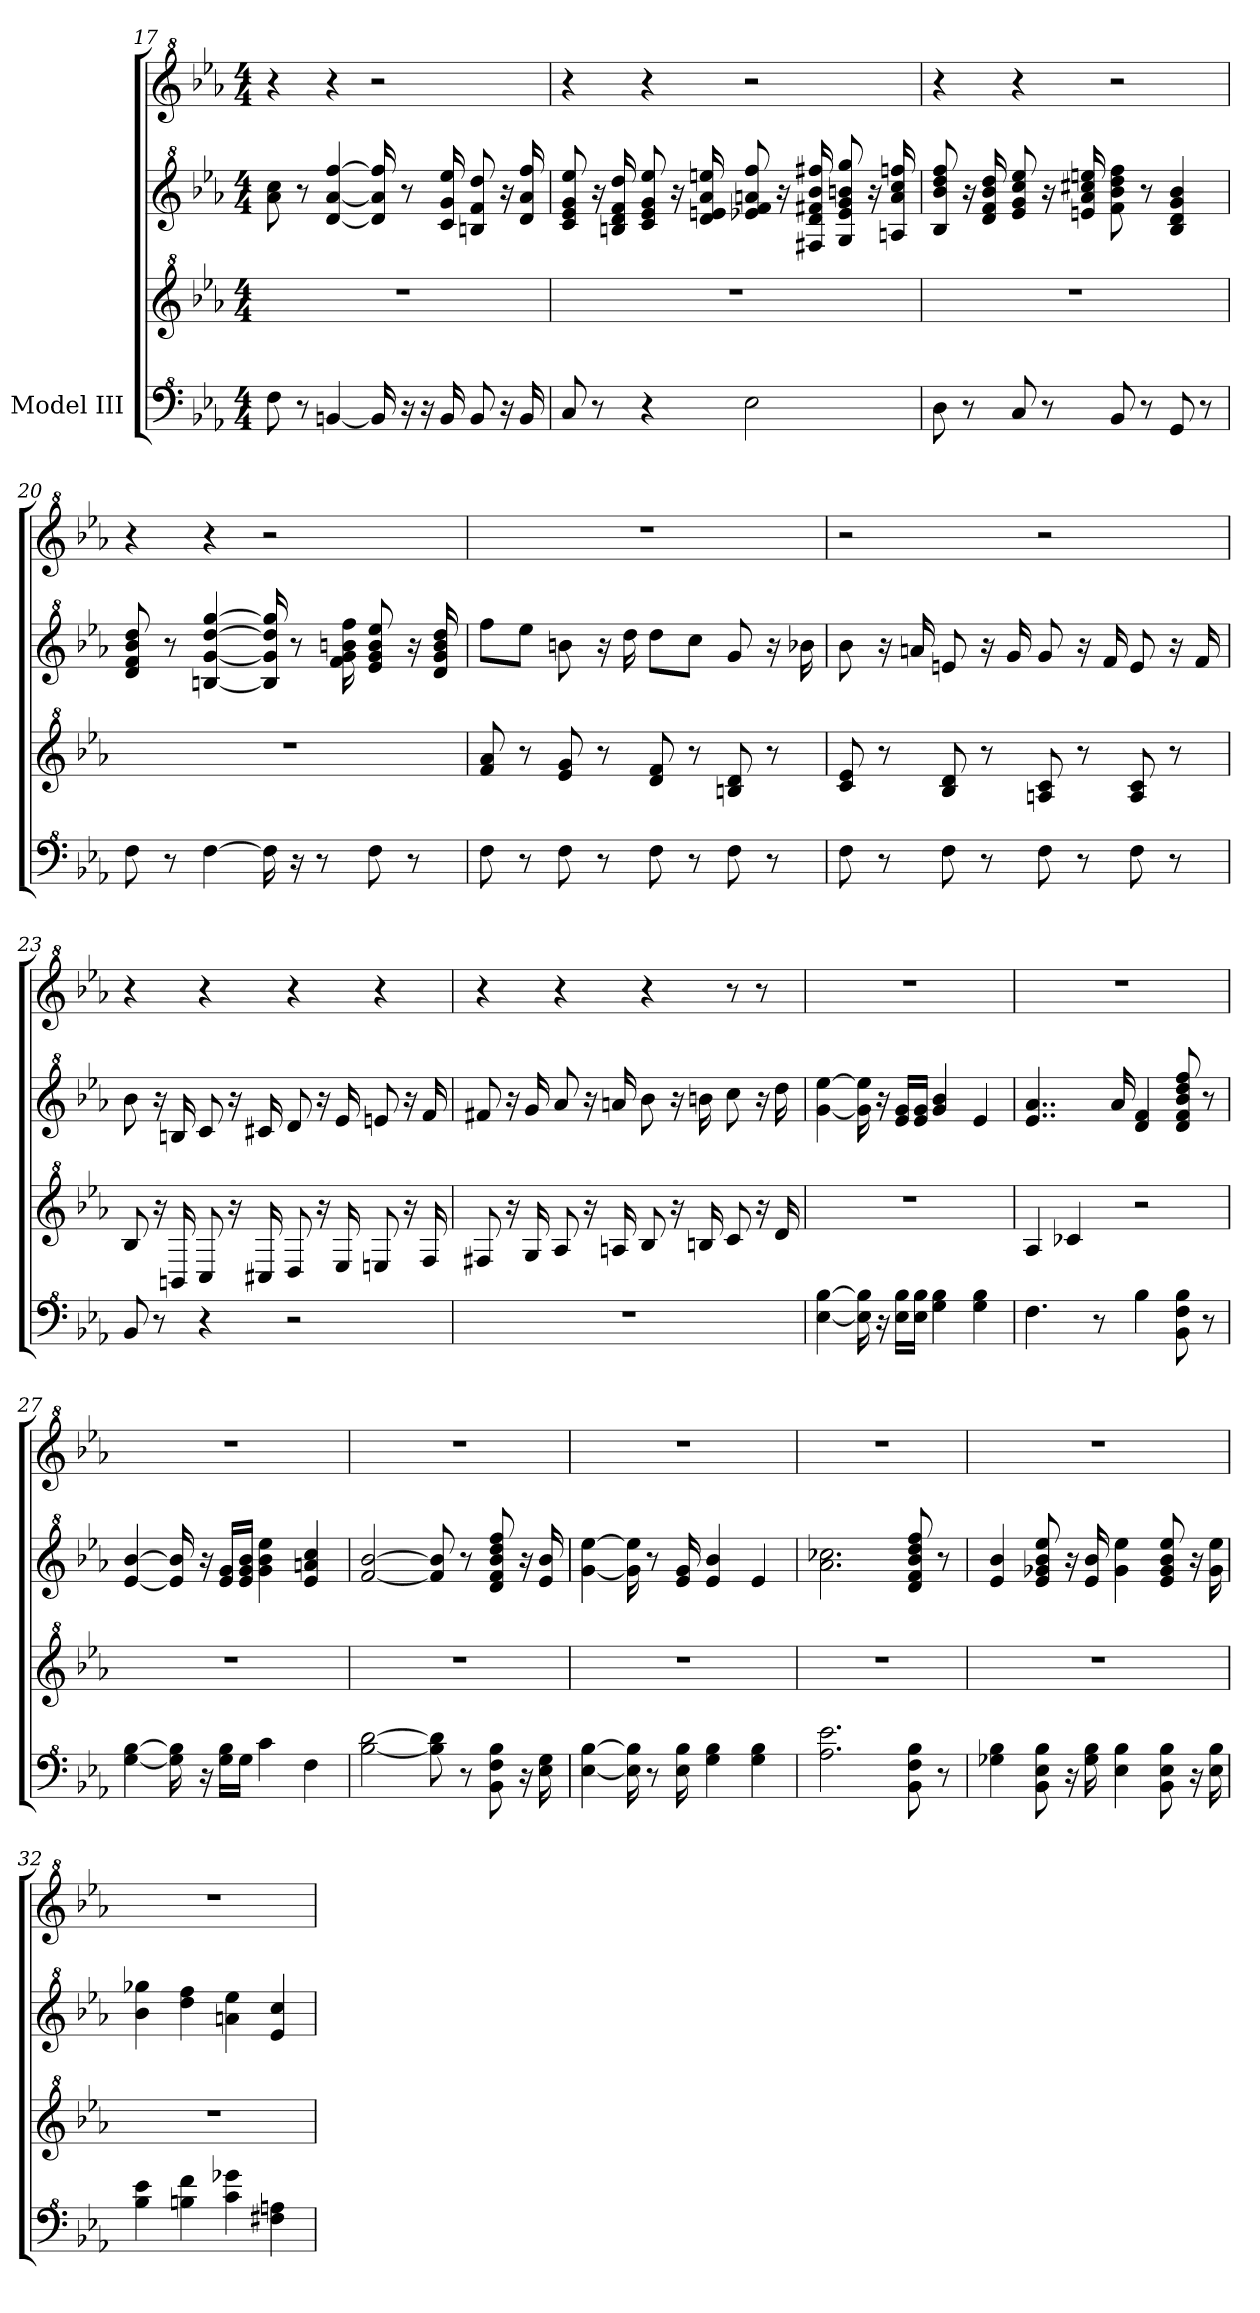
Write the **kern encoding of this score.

**kern	**kern	**kern	**kern
*part1	*part1	*part1	*part1
*staff4	*staff3	*staff2	*staff1
*I"Model III	*	*	*
*clefF^4	*clefG^2	*clefG^2	*clefG^2
*k[b-e-a-]	*k[b-e-a-]	*k[b-e-a-]	*k[b-e-a-]
*M4/4	*M4/4	*M4/4	*M4/4
=17	=17	=17	=17
8f\	1r	8aa-\ 8ccc\	4r
8r	.	8r	.
*	*	*	*MM136
[4Bn/	.	[4dd/ [4aa-/ [4fff/	4r
16B/]	.	16dd/] 16aa-/] 16fff/]	2r
16r	.	8r	.
16r	.	.	.
16B/	.	16cc/ 16gg/ 16eee-/	.
8B/	.	8bn/ 8ff/ 8ddd/	.
16r	.	16r	.
16B/	.	16dd/ 16aa-/ 16fff/	.
!!LO:LB:g=z
=18	=18	=18	=18
8c/	1r	8cc/ 8ee-/ 8gg/ 8eee-/	4r
8r	.	16r	.
.	.	16bn/ 16dd/ 16ff/ 16ddd/	.
*	*	*	*MM138
4r	.	8cc/ 8ee-/ 8gg/ 8eee-/	4r
.	.	16r	.
.	.	16dd/ 16een/ 16aa-/ 16eeen/	.
2e-\	.	8ee-X/ 8ff/ 8aan/ 8fff/	2r
.	.	16r	.
.	.	16f#X/ 16dd/ 16ff#X/ 16bb-/ 16fff#X/	.
.	.	8g/ 8ee-/ 8gg/ 8bbn/ 8ggg/	.
.	.	16r	.
.	.	16an/ 16aa/ 16ccc/ 16fffn/	.
=19	=19	=19	=19
8d\	1r	8b-/ 8bb-/ 8ddd/ 8fff/	4r
8r	.	16r	.
.	.	16dd/ 16ff/ 16bb-/ 16ddd/	.
*	*	*	*MM140
8c/	.	8ee-/ 8gg/ 8ccc/ 8eee-/	4r
8r	.	16r	.
.	.	16een/ 16aa-/ 16ccc#X/ 16eeen/	.
8B-/	.	8ff\ 8bb-\ 8ddd\ 8fff\	2r
8r	.	8r	.
8G/	.	4b-/ 4dd/ 4gg/ 4bb-/	.
8r	.	.	.
!!LO:LB:g=z
=20	=20	=20	=20
8f\	1r	8dd/ 8ff/ 8bb-/ 8ddd/	4r
8r	.	8r	.
*	*	*	*MM142
[4f\	.	[4bn/ [4gg/ [4ddd/ [4ggg/	4r
16f\]	.	16b/] 16gg/] 16ddd/] 16ggg/]	2r
16r	.	8r	.
8r	.	.	.
.	.	16ff\ 16gg\ 16bbn\ 16fff\	.
8f\	.	8ee-/ 8gg/ 8bb/ 8eee-/	.
8r	.	16r	.
.	.	16dd/ 16gg/ 16bb/ 16ddd/	.
=21	=21	=21	=21
*	*	*	*MM144
8f\	8ff/ 8aa-/	8fff\L	1r
8r	8r	8eee-\J	.
8f\	8ee-/ 8gg/	8bbn\	.
8r	8r	16r	.
.	.	16ddd\	.
8f\	8dd/ 8ff/	8ddd\L	.
8r	8r	8ccc\J	.
8f\	8bn/ 8dd/	8gg/	.
8r	8r	16r	.
.	.	16bb-X\	.
=22	=22	=22	=22
*	*	*	*MM142
8f\	8cc/ 8ee-/	8bb-\	2r
8r	8r	16r	.
.	.	16aan/	.
8f\	8b-/ 8dd/	8een/	.
8r	8r	16r	.
.	.	16gg/	.
*	*	*	*MM140
8f\	8an/ 8cc/	8gg/	2r
8r	8r	16r	.
.	.	16ff/	.
8f\	8a/ 8cc/	8ee/	.
8r	8r	16r	.
.	.	16ff/	.
!!LO:PB:g=z
=23	=23	=23	=23
8B-/	8b-/	8bb-\	4r
8r	16r	16r	.
.	16Bn/	16bn/	.
*	*	*	*MM138
4r	8c/	8cc/	4r
.	16r	16r	.
.	16c#X/	16cc#X/	.
*	*	*	*MM135
2r	8d/	8dd/	4r
.	16r	16r	.
.	16e-/	16ee-/	.
*	*	*	*MM129
.	8en/	8een/	4r
.	16r	16r	.
.	16f/	16ff/	.
=24	=24	=24	=24
*	*	*	*MM123
1r	8f#X/	8ff#X/	4r
.	16r	16r	.
.	16g/	16gg/	.
*	*	*	*MM117
.	8a-/	8aa-/	4r
.	16r	16r	.
.	16an/	16aan/	.
*	*	*	*MM110
.	8b-/	8bb-\	4r
.	16r	16r	.
.	16bn/	16bbn\	.
*	*	*	*MM104
.	8cc/	8ccc\	8r
*	*	*	*MM72
.	16r	16r	8r
.	16dd/	16ddd\	.
=25	=25	=25	=25
*	*	*	*MM108
[4e-\ [4b-\	1r	[4gg\ [4eee-\	1r
16e-\] 16b-\]	.	16gg\] 16eee-\]	.
16r	.	16r	.
16e-\ 16b-\LL	.	16ee-/ 16gg/LL	.
16e-\ 16b-\JJ	.	16ee-/ 16gg/JJ	.
4g\ 4b-\	.	4gg/ 4bb-/	.
4g\ 4b-\	.	4ee-/	.
!!LO:LB:g=z
=26	=26	=26	=26
4.f\	4a-/	4..ee-/ 4..aa-/	1r
.	4cc-X/	.	.
8r	.	.	.
.	.	16aa-/	.
4b-\	2r	4dd/ 4ff/	.
8B-\ 8f\ 8b-\	.	8dd/ 8ff/ 8bb-/ 8ddd/ 8fff/	.
8r	.	8r	.
=27	=27	=27	=27
[4g\ [4b-\	1r	[4ee-/ [4bb-/	1r
16g\] 16b-\]	.	16ee-/] 16bb-/]	.
16r	.	16r	.
16g\ 16b-\LL	.	16ee-/ 16gg/LL	.
16g\JJ	.	16ee-/ 16gg/ 16bb-/JJ	.
4cc\	.	4gg\ 4bb-\ 4eee-\	.
4f\	.	4ee-/ 4aan/ 4ccc/	.
=28	=28	=28	=28
[2b-\ [2dd\	1r	[2ff/ [2bb-/	1r
8b-\] 8dd\]	.	8ff/] 8bb-/]	.
8r	.	8r	.
8B-\ 8f\ 8b-\	.	8dd/ 8ff/ 8bb-/ 8ddd/ 8fff/	.
16r	.	16r	.
16e-\ 16g\	.	16ee-/ 16bb-/	.
=29	=29	=29	=29
[4e-\ [4b-\	1r	[4gg\ [4eee-\	1r
16e-\] 16b-\]	.	16gg\] 16eee-\]	.
8r	.	8r	.
16e-\ 16b-\	.	16ee-/ 16gg/	.
4g\ 4b-\	.	4ee-/ 4bb-/	.
4g\ 4b-\	.	4ee-/	.
=30	=30	=30	=30
2.a-\ 2.ee-\	1r	2.aa-\ 2.ccc-X\	1r
8B-\ 8f\ 8b-\	.	8dd/ 8ff/ 8bb-/ 8ddd/ 8fff/	.
8r	.	8r	.
!!LO:LB:g=z
=31	=31	=31	=31
4g-X\ 4b-\	1r	4ee-/ 4bb-/	1r
8B-\ 8e-\ 8b-\	.	8ee-/ 8gg-X/ 8bb-/ 8eee-/	.
16r	.	16r	.
16g-\ 16b-\	.	16ee-/ 16bb-/	.
4e-\ 4b-\	.	4gg-\ 4eee-\	.
8B-\ 8e-\ 8b-\	.	8ee-/ 8gg-/ 8bb-/ 8eee-/	.
16r	.	16r	.
16e-\ 16b-\	.	16gg-\ 16eee-\	.
=32	=32	=32	=32
4b-\ 4ee-\	1r	4bb-\ 4ggg-X\	1r
4bn\ 4ff\	.	4ddd\ 4fff\	.
4cc\ 4gg-X\	.	4aan\ 4eee-\	.
4f#X\ 4an\	.	4ee-/ 4ccc/	.
=	=	=	=
*-	*-	*-	*-
